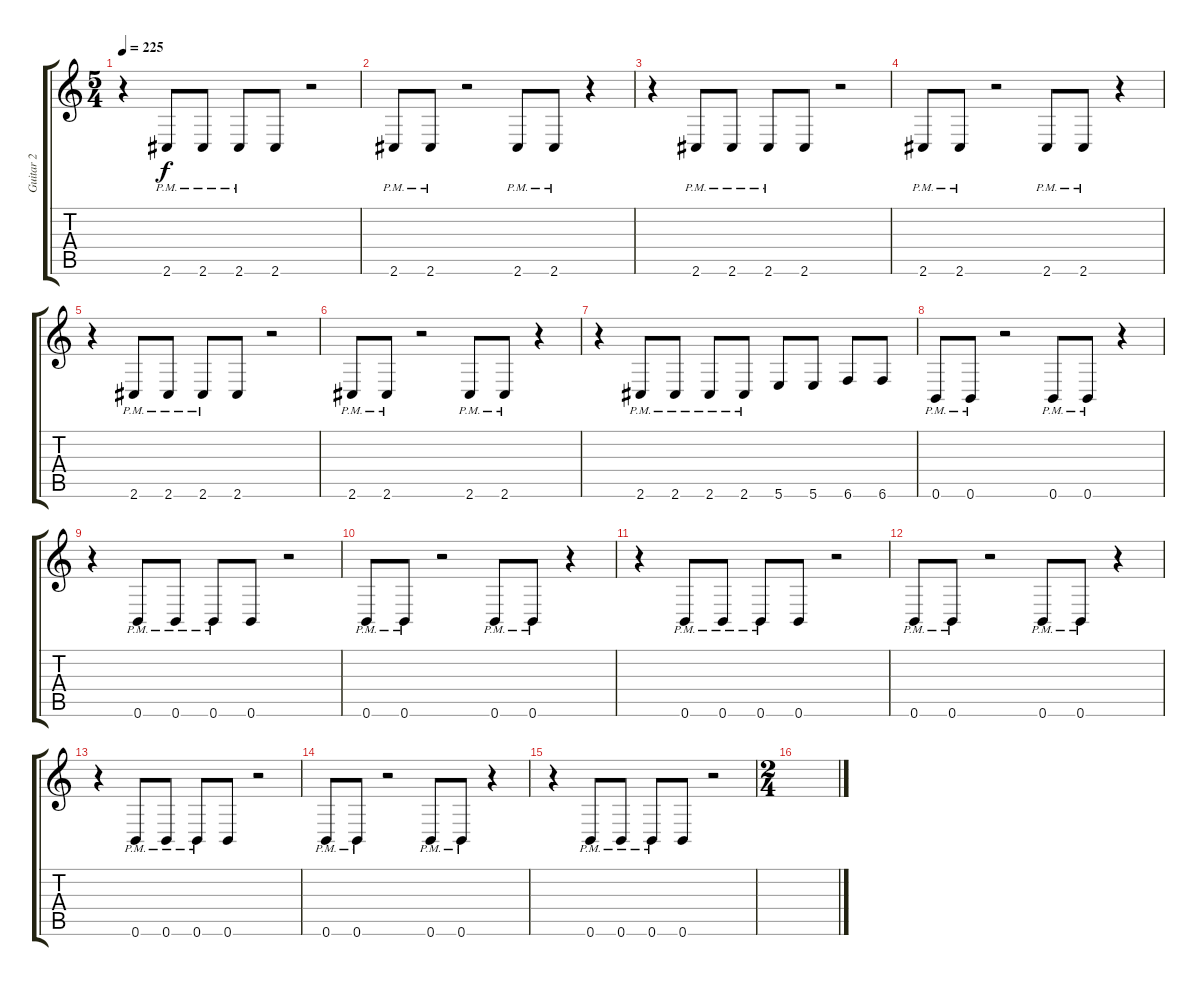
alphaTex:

\track ("Guitar 2" "Guitar 2") {instrument overdrivenguitar}
\staff {score tabs}
\tuning (B3 Gb3 D3 A2 E2 B1) {hide}
\ts (5 4)
\tempo 225
\clef g2
\ks c
r.4{dy f} 2.6{pm}.8 2.6{pm}.8 2.6{pm}.8 2.6.8 r.2 |
2.6{pm}.8 2.6{pm}.8 r.2 2.6{pm}.8 2.6{pm}.8 r.4 |
r.4 2.6{pm}.8 2.6{pm}.8 2.6{pm}.8 2.6.8 r.2 |
2.6{pm}.8 2.6{pm}.8 r.2 2.6{pm}.8 2.6{pm}.8 r.4 |
r.4 2.6{pm}.8 2.6{pm}.8 2.6{pm}.8 2.6.8 r.2 |
2.6{pm}.8 2.6{pm}.8 r.2 2.6{pm}.8 2.6{pm}.8 r.4 |
r.4 2.6{pm}.8 2.6{pm}.8 2.6{pm}.8 2.6{pm}.8 5.6.8 5.6.8 6.6.8 6.6.8 |
0.6{pm}.8 0.6{pm}.8 r.2 0.6{pm}.8 0.6{pm}.8 r.4 |
r.4 0.6{pm}.8 0.6{pm}.8 0.6{pm}.8 0.6.8 r.2 |
0.6{pm}.8 0.6{pm}.8 r.2 0.6{pm}.8 0.6{pm}.8 r.4 |
r.4 0.6{pm}.8 0.6{pm}.8 0.6{pm}.8 0.6.8 r.2 |
0.6{pm}.8 0.6{pm}.8 r.2 0.6{pm}.8 0.6{pm}.8 r.4 |
r.4 0.6{pm}.8 0.6{pm}.8 0.6{pm}.8 0.6.8 r.2 |
0.6{pm}.8 0.6{pm}.8 r.2 0.6{pm}.8 0.6{pm}.8 r.4 |
r.4 0.6{pm}.8 0.6{pm}.8 0.6{pm}.8 0.6.8 r.2 |
\ts (2 4)
